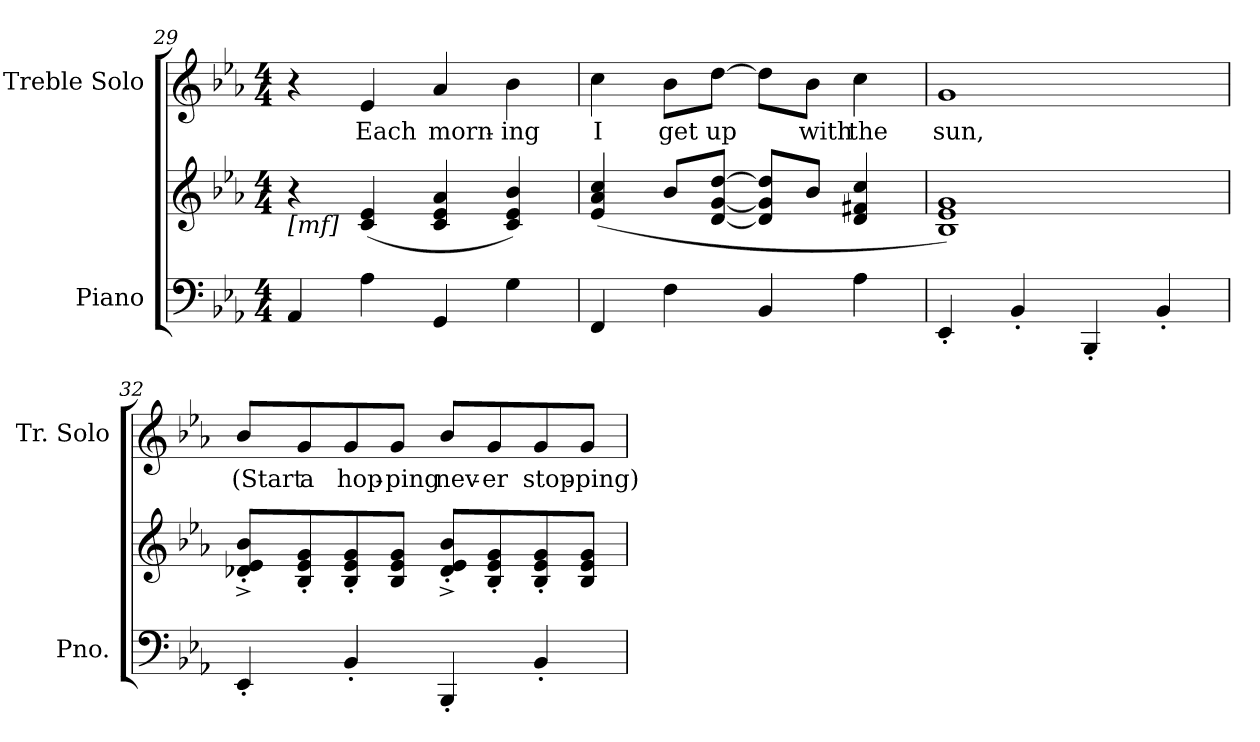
**kern	**kern	**kern	**text
*part2	*part2	*part1	*part1
*staff3	*staff2	*staff1	*staff1
*I"Piano	*	*I"Treble Solo	*
*I'Pno.	*	*I'Tr. Solo	*
!!LO:PB:g=z
*clefF4	*clefG2	*clefG2	*
*k[b-e-a-]	*k[b-e-a-]	*k[b-e-a-]	*
*E-:	*E-:	*E-:	*
*M4/4	*M4/4	*M4/4	*
*MM160	*MM160	*MM160	*
=29	=29	=29	=29
!	!LO:TX:b:t=[mf]	!	!
4AA-i/	4r	4r	.
!	!	!	!LO:LY:b:color=#000000
4A-i\	(4ci/ 4e-i	4e-i/	Each
!	!	!	!LO:LY:b:color=#000000
4GGi/	4ci/ 4e-i 4a-i	4a-i/	morn-
!	!	!	!LO:LY:b:color=#000000
4Gi\	4ci/ 4e-i 4b-i)	4b-i\	-ing
=30	=30	=30	=30
!	!	!	!LO:LY:b:color=#000000
4FFi/	(4e-i/ 4a-i 4cci	4cci\	I
!	!	!	!LO:LY:b:color=#000000
4Fi\	8b-i/L	8b-i\L	get
!	!	!	!LO:LY:b:color=#000000
.	[<8di/ [<8gi [>8ddiJ	[>8ddi\J	up
4BB-i/	8di/] 8gi] 8ddi]L	8ddi\L]	.
!	!	!	!LO:LY:b:color=#000000
.	8b-i/J	8b-i\J	with
!	!	!	!LO:LY:b:color=#000000
4A-i\	4di/ 4f#Xi 4cci	4cci\	the
=31	=31	=31	=31
!	!	!	!LO:LY:b:color=#000000
4EE-'i/	1B-i 1e-i 1gi)	1gi	sun,
4BB-'i/	.	.	.
4BBB-'i/	.	.	.
4BB-'i/	.	.	.
=32	=32	=32	=32
!	!	!	!LO:LY:b:color=#000000
4EE-'i/	8d-Xi/'^ 8e-i'^ 8b-i'^L	8b-i/L	(Start
!	!	!	!LO:LY:b:color=#000000
.	8B-i/' 8e-i' 8gi'	8gi/	a
!	!	!	!LO:LY:b:color=#000000
4BB-'i/	8B-i/' 8e-i' 8gi'	8gi/	hop-
!	!	!	!LO:LY:b:color=#000000
.	8B-i/ 8e-i 8giJ	8gi/J	-ping
!	!	!	!LO:LY:b:color=#000000
4BBB-'i/	8d-i/'^ 8e-i'^ 8b-i'^L	8b-i/L	nev-
!	!	!	!LO:LY:b:color=#000000
.	8B-i/' 8e-i' 8gi'	8gi/	-er
!	!	!	!LO:LY:b:color=#000000
4BB-'i/	8B-i/' 8e-i' 8gi'	8gi/	stop-
!	!	!	!LO:LY:b:color=#000000
.	8B-i/ 8e-i 8giJ	8gi/J	-ping)
=	=	=	=
*-	*-	*-	*-
